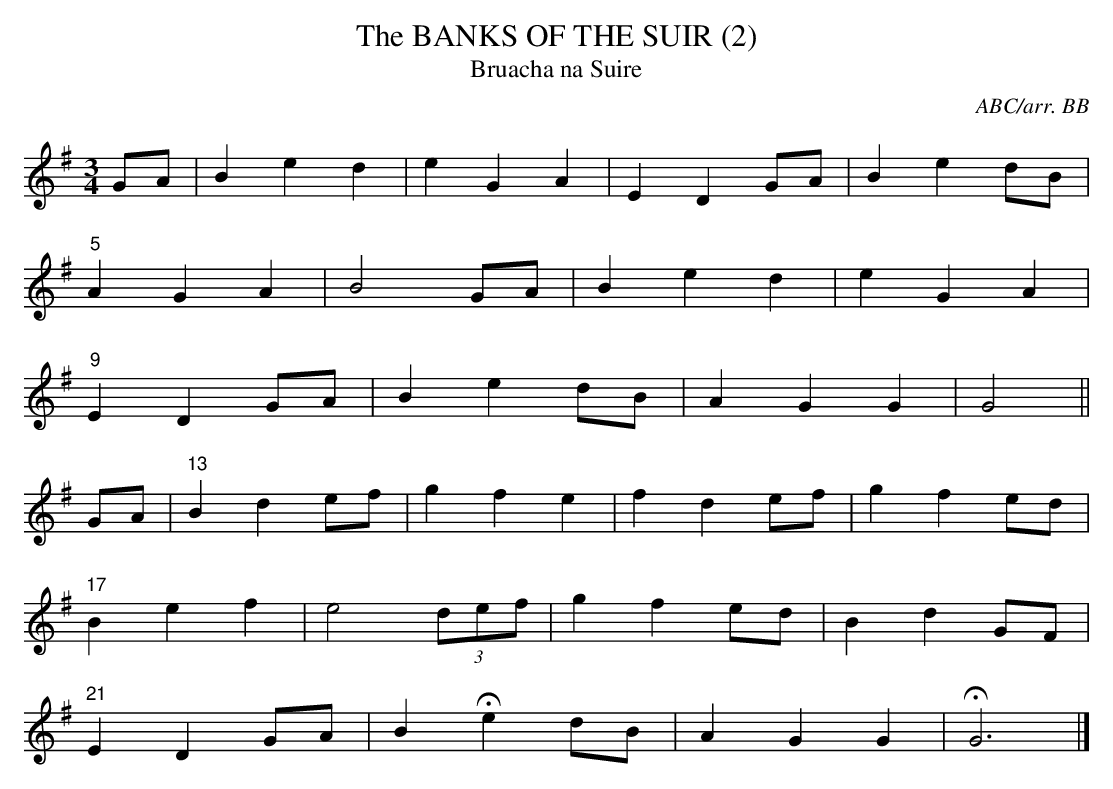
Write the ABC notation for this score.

X:1
T:BANKS OF THE SUIR (2), The
T:Bruacha na Suire
Y:"slow"
C:ABC/arr. BB
L:1/8
M:3/4
K:G
GA|B2 e2 d2|e2 G2 A2|E2 D2 GA|B2 e2 dB|
"5"A2 G2 A2|B4 GA|B2 e2 d2|e2 G2 A2|
"9"E2 D2 GA|B2 e2 dB|A2 G2 G2|G4||
GA|"13"B2 d2 ef|g2 f2 e2|f2 d2 ef|g2 f2 ed|
"17"B2 e2 f2|e4 (3def|g2 f2 ed|B2 d2 GF|
"21"E2 D2 GA|B2 He2 dB|A2 G2 G2|HG6|]
